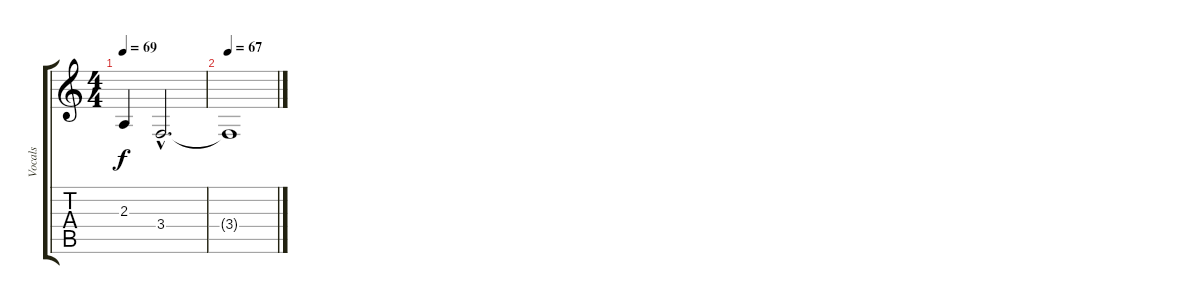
\track ("Vocals" "Vocals") {instrument synthvoice}
\staff {score tabs}
\tuning (E4 B3 G3 D3 A2 E2) {hide}
\ts (4 4)
\tempo 69
\clef g2
\ks c
2.3.4{dy f} 3.4{hac}.2{d volume 15} |
\tempo 67
3.4{t}.1
